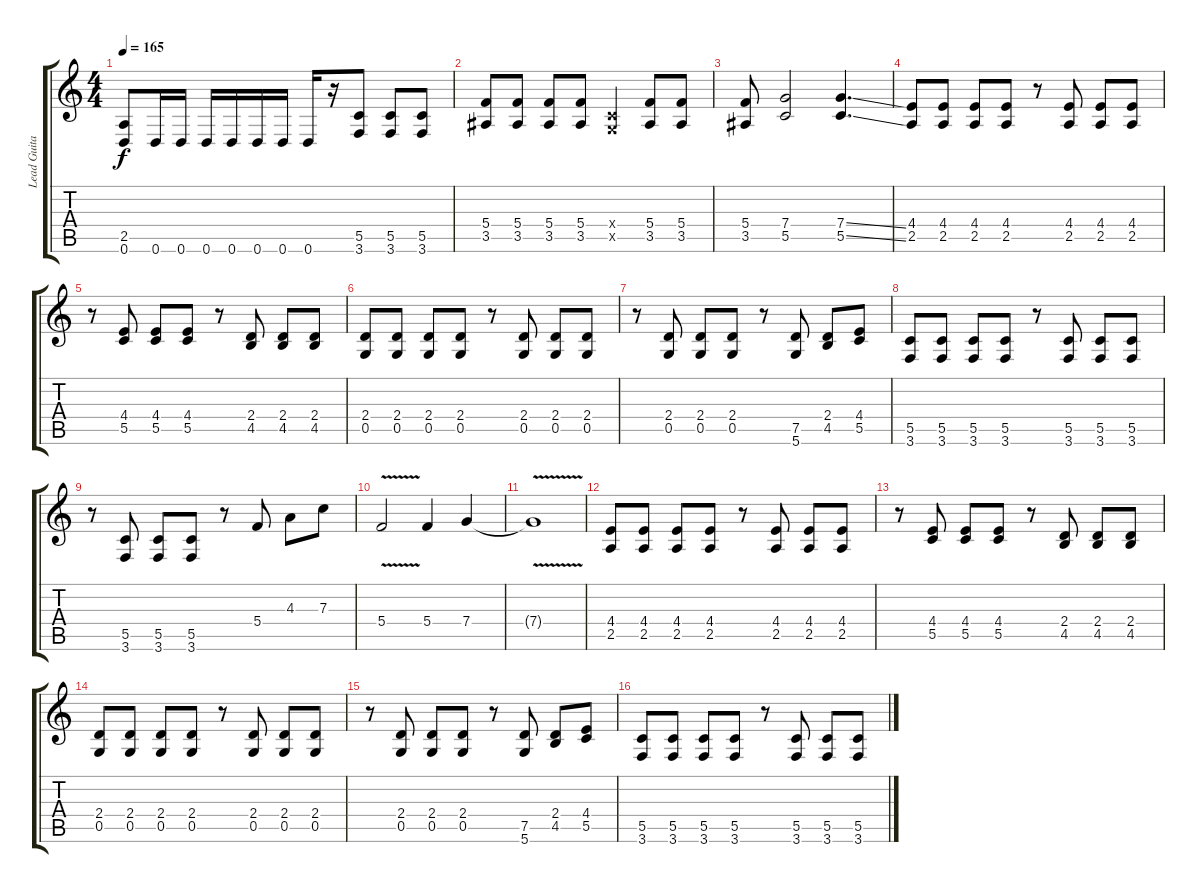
\track ("Lead Guitar" "Lead Guita") {instrument distortionguitar}
\staff {score tabs}
\tuning (D4 A3 F3 C3 G2 D2) {hide}
\ts (4 4)
\tempo 165
\clef g2
\ks c
(2.5{t} 0.6{t}).8{dy f} 0.6.16 0.6.16 0.6.16 0.6.16 0.6.16 0.6.16 0.6.16 r.16 (5.5 3.6).8 (5.5 3.6).8 (5.5 3.6).8 |
(5.4 3.5).8 (5.4 3.5).8 (5.4 3.5).8 (5.4 3.5).8 (0.4{x} 0.5{x}).4 (5.4 3.5).8 (5.4 3.5).8 |
(5.4 3.5).8 (7.4 5.5).2 (7.4{ss} 5.5{ss}).4{d} |
(4.4 2.5).8 (4.4 2.5).8 (4.4 2.5).8 (4.4 2.5).8 r.8 (4.4 2.5).8 (4.4 2.5).8 (4.4 2.5).8 |
r.8 (4.4 5.5).8 (4.4 5.5).8 (4.4 5.5).8 r.8 (2.4 4.5).8 (2.4 4.5).8 (2.4 4.5).8 |
(2.4 0.5).8 (2.4 0.5).8 (2.4 0.5).8 (2.4 0.5).8 r.8 (2.4 0.5).8 (2.4 0.5).8 (2.4 0.5).8 |
r.8 (2.4 0.5).8 (2.4 0.5).8 (2.4 0.5).8 r.8 (7.5 5.6).8 (2.4 4.5).8 (4.4 5.5).8 |
(5.5 3.6).8 (5.5 3.6).8 (5.5 3.6).8 (5.5 3.6).8 r.8 (5.5 3.6).8 (5.5 3.6).8 (5.5 3.6).8 |
r.8 (5.5 3.6).8 (5.5 3.6).8 (5.5 3.6).8 r.8 5.4.8 4.3.8 7.3.8 |
5.4{v}.2 5.4.4 7.4.4 |
7.4{v t}.1 |
(4.4 2.5).8 (4.4 2.5).8 (4.4 2.5).8 (4.4 2.5).8 r.8 (4.4 2.5).8 (4.4 2.5).8 (4.4 2.5).8 |
r.8 (4.4 5.5).8 (4.4 5.5).8 (4.4 5.5).8 r.8 (2.4 4.5).8 (2.4 4.5).8 (2.4 4.5).8 |
(2.4 0.5).8 (2.4 0.5).8 (2.4 0.5).8 (2.4 0.5).8 r.8 (2.4 0.5).8 (2.4 0.5).8 (2.4 0.5).8 |
r.8 (2.4 0.5).8 (2.4 0.5).8 (2.4 0.5).8 r.8 (7.5 5.6).8 (2.4 4.5).8 (4.4 5.5).8 |
(5.5 3.6).8 (5.5 3.6).8 (5.5 3.6).8 (5.5 3.6).8 r.8 (5.5 3.6).8 (5.5 3.6).8 (5.5 3.6).8
